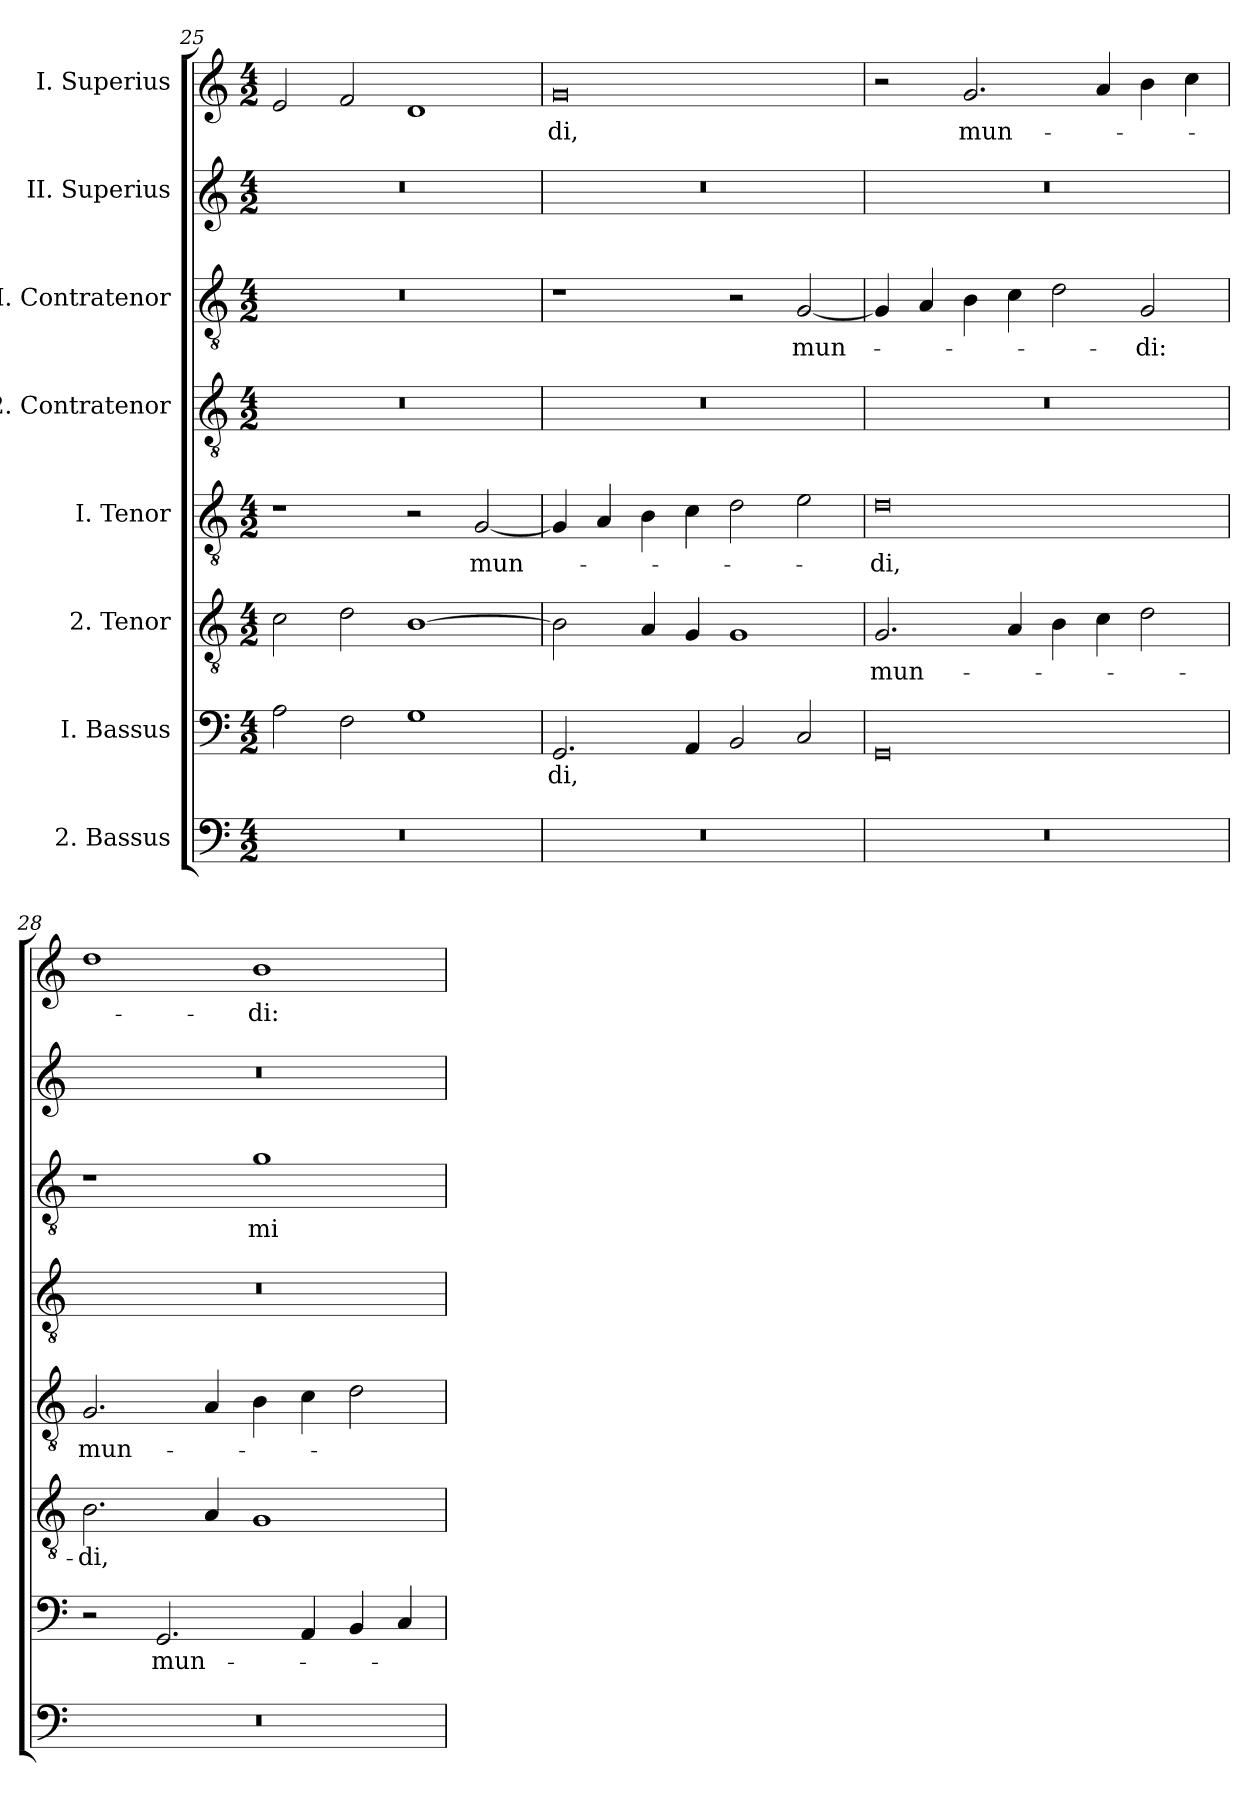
**kern	**kern	**text	**kern	**text	**kern	**text	**kern	**kern	**text	**kern	**kern	**text
*part8	*part7	*part7	*part6	*part6	*part5	*part5	*part4	*part3	*part3	*part2	*part1	*part1
*staff8	*staff7	*staff7	*staff6	*staff6	*staff5	*staff5	*staff4	*staff3	*staff3	*staff2	*staff1	*staff1
*I"2. Bassus	*I"I. Bassus	*	*I"2. Tenor	*	*I"I. Tenor	*	*I"2. Contratenor	*I"I. Contratenor	*	*I"II. Superius	*I"I. Superius	*
*clefF4	*clefF4	*	*clefGv2	*	*clefGv2	*	*clefGv2	*clefGv2	*	*clefG2	*clefG2	*
*k[]	*k[]	*	*k[]	*	*k[]	*	*k[]	*k[]	*	*k[]	*k[]	*
*M4/2	*M4/2	*	*M4/2	*	*M4/2	*	*M4/2	*M4/2	*	*M4/2	*M4/2	*
=25	=25	=25	=25	=25	=25	=25	=25	=25	=25	=25	=25	=25
0r	2A\	.	2c\	.	1r	.	0r	0r	.	0r	2e/	.
.	2F\	.	2d\	.	.	.	.	.	.	.	2f/	.
.	1G\	.	[1B\	.	2r	.	.	.	.	.	1d/	.
.	.	.	.	.	[2G/	mun-	.	.	.	.	.	.
=26	=26	=26	=26	=26	=26	=26	=26	=26	=26	=26	=26	=26
0r	2.GG/	-di,	2B\]	.	4G/]	.	0r	1r	.	0r	0g/	-di,
.	.	.	.	.	4A/	.	.	.	.	.	.	.
.	.	.	4A/	.	4B\	.	.	.	.	.	.	.
.	4AA/	.	4G/	.	4c\	.	.	.	.	.	.	.
.	2BB/	.	1G/	.	2d\	.	.	2r	.	.	.	.
.	2C/	.	.	.	2e\	.	.	[2G/	mun-	.	.	.
=27	=27	=27	=27	=27	=27	=27	=27	=27	=27	=27	=27	=27
0r	0GG/	.	2.G/	mun-	0d\	-di,	0r	4G/]	.	0r	2r	.
.	.	.	.	.	.	.	.	4A/	.	.	.	.
.	.	.	.	.	.	.	.	4B\	.	.	2.g/	mun-
.	.	.	4A/	.	.	.	.	4c\	.	.	.	.
.	.	.	4B\	.	.	.	.	2d\	.	.	.	.
.	.	.	4c\	.	.	.	.	.	.	.	4a/	.
.	.	.	2d\	.	.	.	.	2G/	-di:	.	4b\	.
.	.	.	.	.	.	.	.	.	.	.	4cc\	.
=28	=28	=28	=28	=28	=28	=28	=28	=28	=28	=28	=28	=28
0r	2r	.	2.B\	-di,	2.G/	mun-	0r	1r	.	0r	1dd\	.
.	2.GG/	mun-	.	.	.	.	.	.	.	.	.	.
.	.	.	4A/	.	4A/	.	.	.	.	.	.	.
.	.	.	1G/	.	4B\	.	.	1g\	mi-	.	1b\	-di:
.	4AA/	.	.	.	4c\	.	.	.	.	.	.	.
.	4BB/	.	.	.	2d\	.	.	.	.	.	.	.
.	4C/	.	.	.	.	.	.	.	.	.	.	.
=	=	=	=	=	=	=	=	=	=	=	=	=
*-	*-	*-	*-	*-	*-	*-	*-	*-	*-	*-	*-	*-
